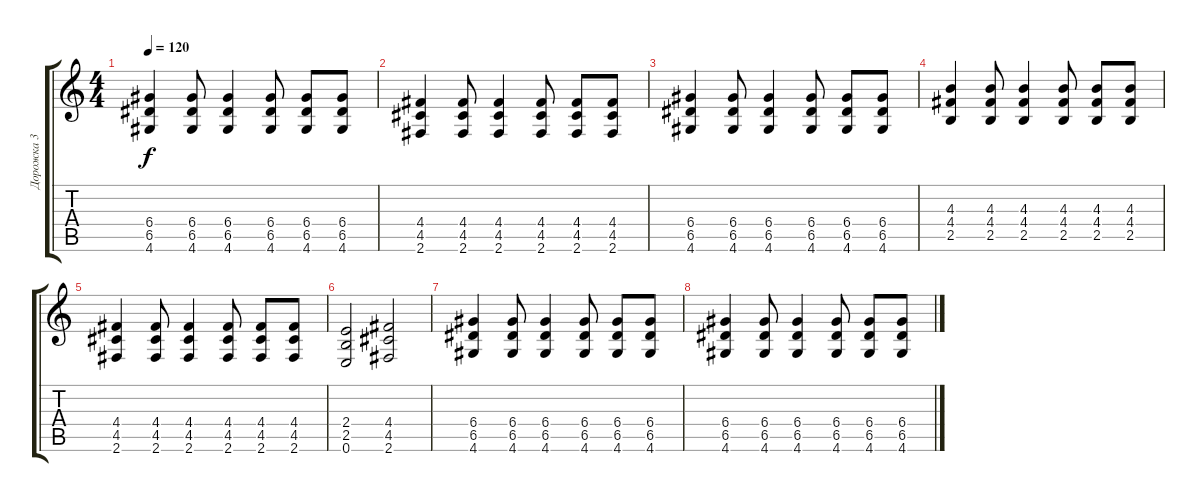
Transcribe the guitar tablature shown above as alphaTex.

\track ("Дорожка 3" "Дорожка 3") {instrument acousticguitarsteel}
\staff {score tabs}
\tuning (E4 B3 G3 D3 A2 E2) {hide}
\ts (4 4)
\tempo 120
\clef g2
\ks c
(6.4 6.5 4.6).4{dy f volume 16 instrument overdrivenguitar} (6.4 6.5 4.6).8 (6.4 6.5 4.6).4 (6.4 6.5 4.6).8 (6.4 6.5 4.6).8 (6.4 6.5 4.6).8 |
(4.4 4.5 2.6).4 (4.4 4.5 2.6).8 (4.4 4.5 2.6).4 (4.4 4.5 2.6).8 (4.4 4.5 2.6).8 (4.4 4.5 2.6).8 |
(6.4 6.5 4.6).4 (6.4 6.5 4.6).8 (6.4 6.5 4.6).4 (6.4 6.5 4.6).8 (6.4 6.5 4.6).8 (6.4 6.5 4.6).8 |
(4.3 4.4 2.5).4 (4.3 4.4 2.5).8 (4.3 4.4 2.5).4 (4.3 4.4 2.5).8 (4.3 4.4 2.5).8 (4.3 4.4 2.5).8 |
(4.4 4.5 2.6).4 (4.4 4.5 2.6).8 (4.4 4.5 2.6).4 (4.4 4.5 2.6).8 (4.4 4.5 2.6).8 (4.4 4.5 2.6).8 |
(2.4 2.5 0.6).2 (4.4 4.5 2.6).2 |
(6.4 6.5 4.6).4 (6.4 6.5 4.6).8 (6.4 6.5 4.6).4 (6.4 6.5 4.6).8 (6.4 6.5 4.6).8 (6.4 6.5 4.6).8 |
(6.4 6.5 4.6).4 (6.4 6.5 4.6).8 (6.4 6.5 4.6).4 (6.4 6.5 4.6).8 (6.4 6.5 4.6).8 (6.4 6.5 4.6).8
